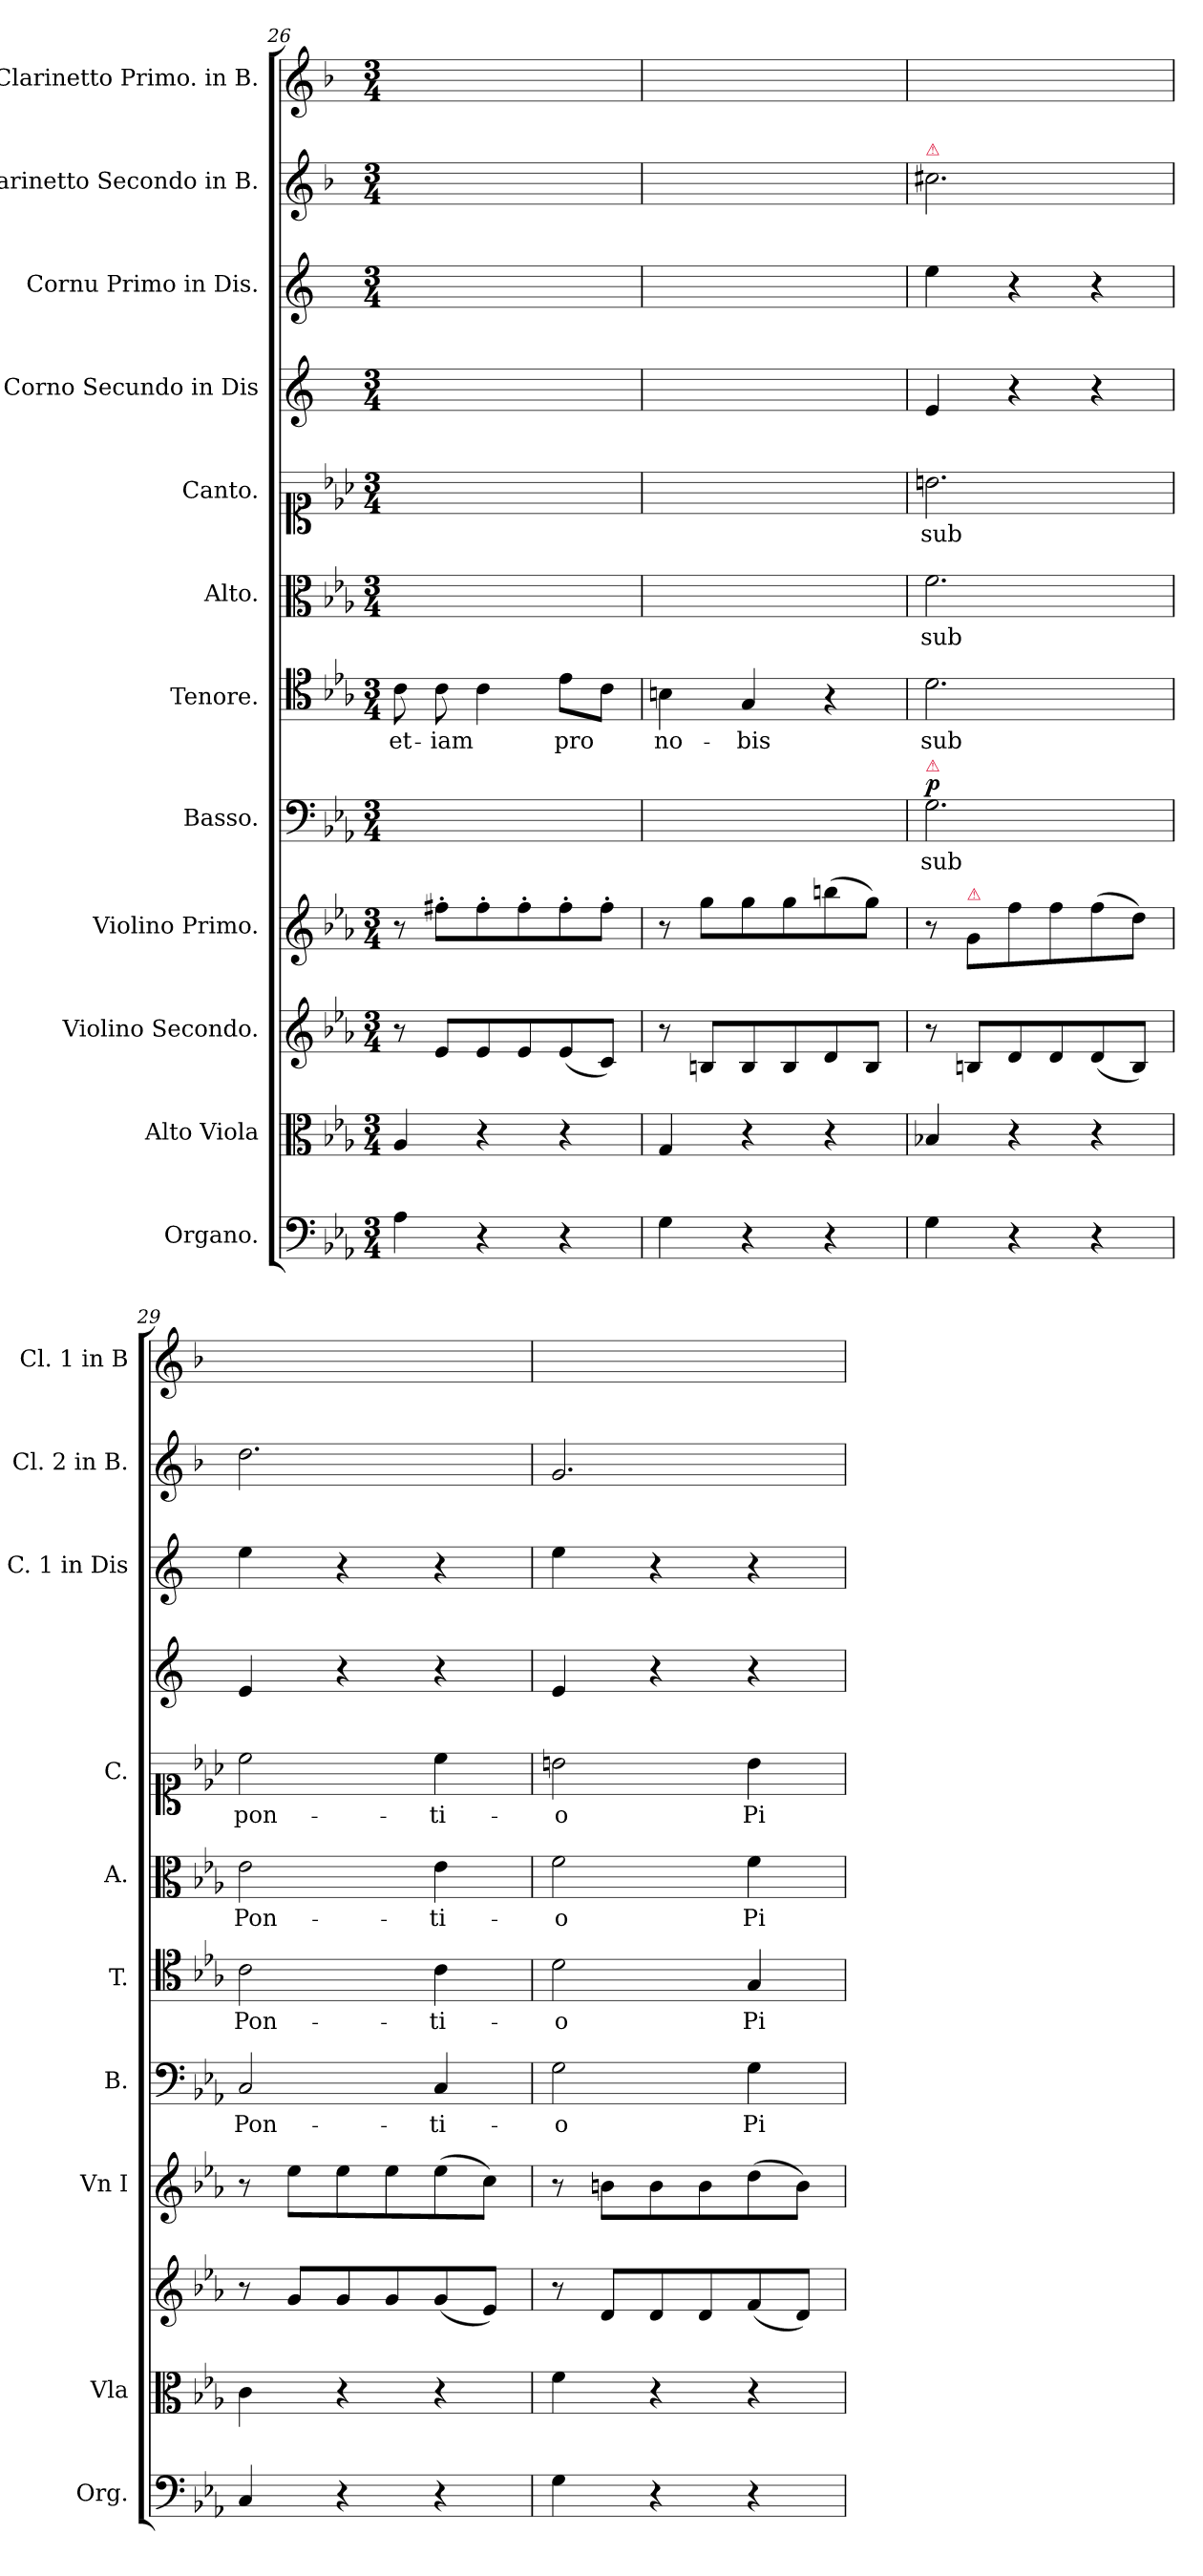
**kern	**kern	**kern	**kern	**kern	**text	**dynam	**kern	**text	**kern	**text	**kern	**text	**kern	**kern	**kern	**kern
*part12	*part11	*part10	*part9	*part8	*part8	*part8	*part7	*part7	*part6	*part6	*part5	*part5	*part4	*part3	*part2	*part1
*staff12	*staff11	*staff10	*staff9	*staff8	*staff8	*staff8	*staff7	*staff7	*staff6	*staff6	*staff5	*staff5	*staff4	*staff3	*staff2	*staff1
*I"Organo.	*I"Alto Viola	*I"Violino Secondo.	*I"Violino Primo.	*I"Basso.	*	*	*I"Tenore.	*	*I"Alto.	*	*I"Canto.	*	*I"Corno Secundo in Dis	*I"Cornu Primo in Dis.	*I"Clarinetto Secondo in B.	*I"Clarinetto Primo. in B.
*I'Org.	*I'Vla	*	*I'Vn I	*I'B.	*	*	*I'T.	*	*I'A.	*	*I'C.	*	*	*I'C. 1 in Dis	*I'Cl. 2 in B.	*I'Cl. 1 in B
*clefF4	*clefC3	*clefG2	*clefG2	*clefF4	*	*	*clefC4	*	*clefC3	*	*clefC1	*	*clefG2	*clefG2	*clefG2	*clefG2
*	*	*	*	*	*	*	*	*	*	*	*	*	*ITrd-2c-3	*ITrd5c9	*ITrd1c2	*ITrd1c2
*k[b-e-a-]	*k[b-e-a-]	*k[b-e-a-]	*k[b-e-a-]	*k[b-e-a-]	*	*	*k[b-e-a-]	*	*k[b-e-a-]	*	*k[b-e-a-]	*	*k[b-e-a-]	*k[b-e-a-]	*k[b-e-a-]	*k[b-e-a-]
*E-:	*E-:	*E-:	*E-:	*E-:	*	*	*E-:	*	*E-:	*	*E-:	*	*	*	*E-:	*E-:
*M3/4	*M3/4	*M3/4	*M3/4	*M3/4	*	*	*M3/4	*	*M3/4	*	*M3/4	*	*M3/4	*M3/4	*M3/4	*M3/4
=26	=26	=26	=26	=26	=26	=26	=26	=26	=26	=26	=26	=26	=26	=26	=26	=26
4A-\	4A-/	8r	8r	2.ryy	.	.	8c\	et-	2.ryy	.	2.ryy	.	2.ryy	2.ryy	2.ryy	2.ryy
.	.	8e-/L	8ff#X'\L	.	.	.	8c\	-iam	.	.	.	.	.	.	.	.
4r	4r	8e-/	8ff#'\	.	.	.	4c\	.	.	.	.	.	.	.	.	.
.	.	8e-/	8ff#'\	.	.	.	.	.	.	.	.	.	.	.	.	.
4r	4r	(8e-/	8ff#'\	.	.	.	8e-\L	pro	.	.	.	.	.	.	.	.
.	.	8c/J)	8ff#'\J	.	.	.	8c\J	.	.	.	.	.	.	.	.	.
=27	=27	=27	=27	=27	=27	=27	=27	=27	=27	=27	=27	=27	=27	=27	=27	=27
4G\	4G/	8r	8r	2.ryy	.	.	4Bn\	no-	2.ryy	.	2.ryy	.	2.ryy	2.ryy	2.ryy	2.ryy
.	.	8Bn/L	8gg\L	.	.	.	.	.	.	.	.	.	.	.	.	.
4r	4r	8B/	8gg\	.	.	.	4G/	-bis	.	.	.	.	.	.	.	.
.	.	8B/	8gg\	.	.	.	.	.	.	.	.	.	.	.	.	.
4r	4r	8d/	(8bbn\	.	.	.	4r	.	.	.	.	.	.	.	.	.
.	.	8B/J	8gg\J)	.	.	.	.	.	.	.	.	.	.	.	.	.
=28	=28	=28	=28	=28	=28	=28	=28	=28	=28	=28	=28	=28	=28	=28	=28	=28
!	!	!	!	!	!	!	!	!	!	!	!	!	!	!	!LO:TX:a:color=crimson:t=⚠	!
!	!	!	!	!LO:TX:a:color=crimson:t=⚠	!	!	!	!	!	!	!	!	!	!	!	!
!	!	!	!	!	!	!LO:DY:a	!	!	!	!	!	!	!	!	!	!
4G\	4B-X/	8r	8r	2.G\	sub	p	2.d\	sub	2.f\	sub	2.bn\	sub	4g/	4g\	2.bn\	2.ryy
!	!	!	!LO:TX:a:color=crimson:t=⚠	!	!	!	!	!	!	!	!	!	!	!	!	!
.	.	8Bn/L	8g/L	.	.	.	.	.	.	.	.	.	.	.	.	.
4r	4r	8d/	8ff\	.	.	.	.	.	.	.	.	.	4r	4r	.	.
.	.	8d/	8ff\	.	.	.	.	.	.	.	.	.	.	.	.	.
4r	4r	(8d/	(8ff\	.	.	.	.	.	.	.	.	.	4r	4r	.	.
.	.	8B/J)	8dd\J)	.	.	.	.	.	.	.	.	.	.	.	.	.
=29	=29	=29	=29	=29	=29	=29	=29	=29	=29	=29	=29	=29	=29	=29	=29	=29
4C/	4c\	8r	8r	2C/	Pon-	.	2c\	Pon-	2e-\	Pon-	2cc\	pon-	4g/	4g\	2.cc\	2.ryy
.	.	8g/L	8ee-\L	.	.	.	.	.	.	.	.	.	.	.	.	.
4r	4r	8g/	8ee-\	.	.	.	.	.	.	.	.	.	4r	4r	.	.
.	.	8g/	8ee-\	.	.	.	.	.	.	.	.	.	.	.	.	.
4r	4r	(8g/	(8ee-\	4C/	-ti-	.	4c\	-ti-	4e-\	-ti-	4cc\	-ti-	4r	4r	.	.
.	.	8e-/J)	8cc\J)	.	.	.	.	.	.	.	.	.	.	.	.	.
=30	=30	=30	=30	=30	=30	=30	=30	=30	=30	=30	=30	=30	=30	=30	=30	=30
4G\	4f\	8r	8r	2G\	-o	.	2d\	-o	2f\	-o	2bn\	-o	4g/	4g\	2.f/	2.ryy
.	.	8d/L	8bn\L	.	.	.	.	.	.	.	.	.	.	.	.	.
4r	4r	8d/	8b\	.	.	.	.	.	.	.	.	.	4r	4r	.	.
.	.	8d/	8b\	.	.	.	.	.	.	.	.	.	.	.	.	.
4r	4r	(8f/	(8dd\	4G\	Pi-	.	4G/	Pi-	4f\	Pi-	4b\	Pi-	4r	4r	.	.
.	.	8d/J)	8b\J)	.	.	.	.	.	.	.	.	.	.	.	.	.
=	=	=	=	=	=	=	=	=	=	=	=	=	=	=	=	=
*-	*-	*-	*-	*-	*-	*-	*-	*-	*-	*-	*-	*-	*-	*-	*-	*-
